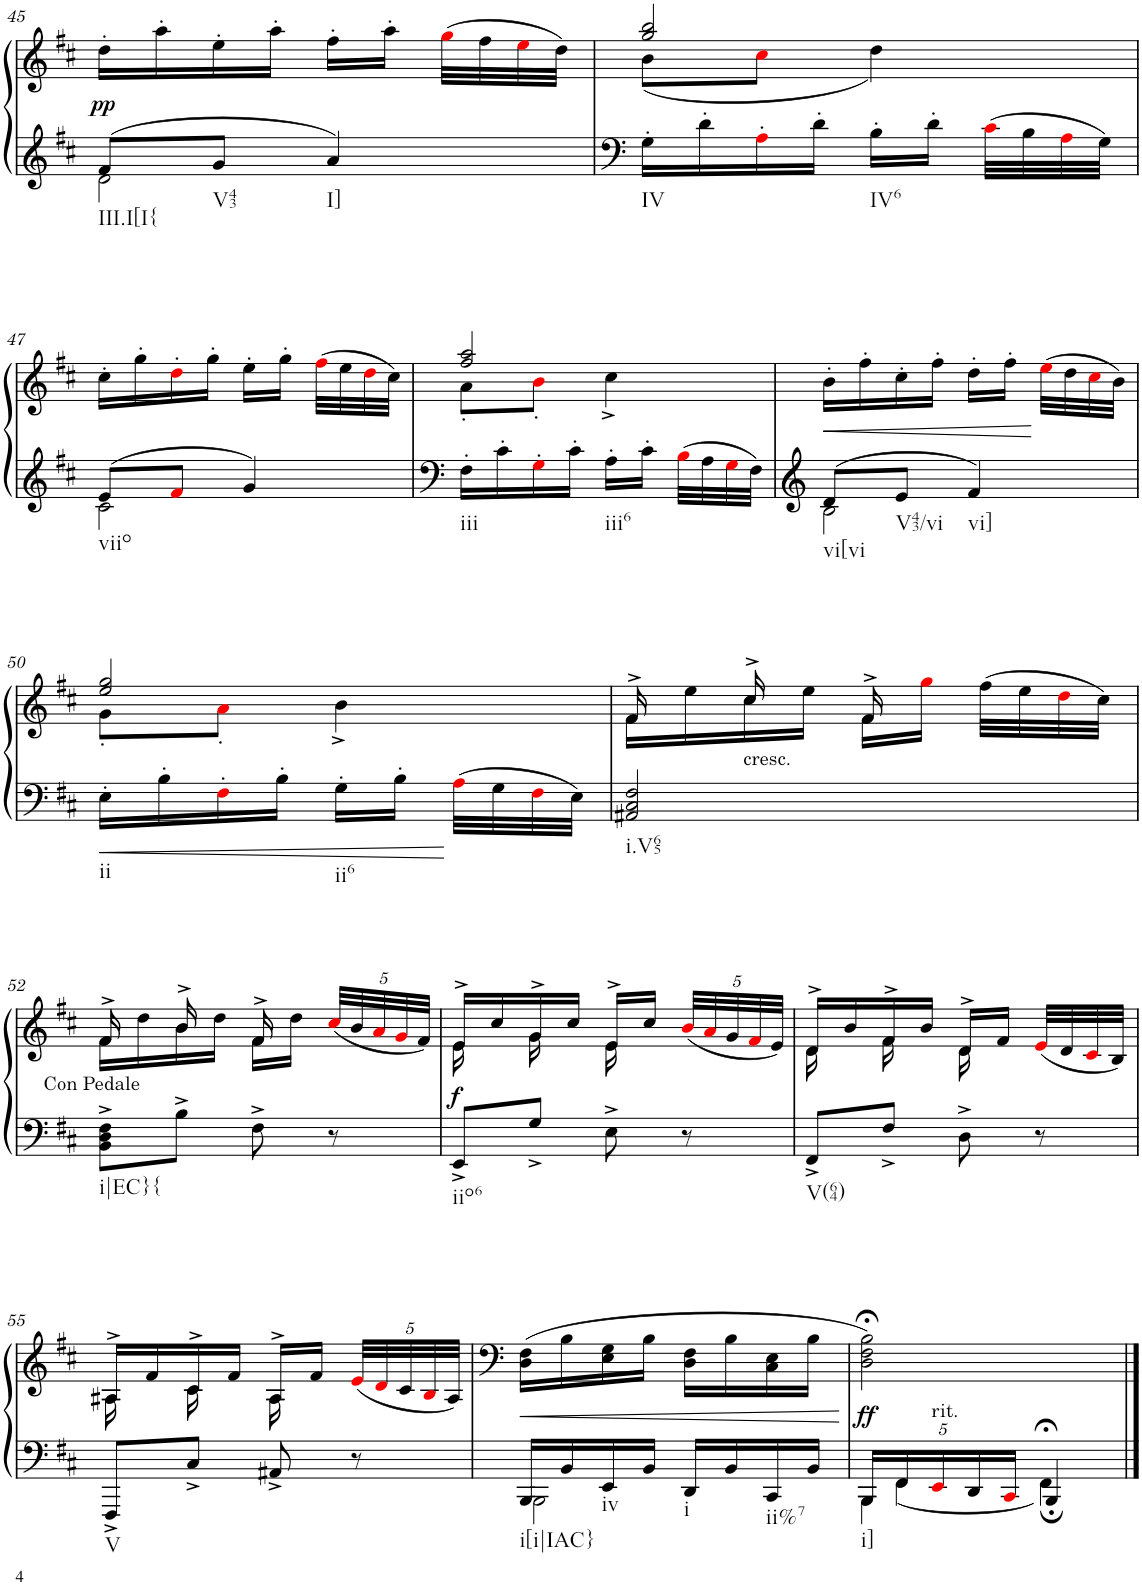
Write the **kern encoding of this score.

**kern	**kern	**dynam
*part1	*part1	*part1
*staff2	*staff1	*staff1/2
*I"Piano	*	*
*I'Pno.	*	*
!!LO:PB:g=z
*clefF4	*clefG2	*
*k[f#c#]	*k[f#c#]	*
*M2/4	*M2/4	*
=45	=45	=45
*^	*	*
!LO:TX:b:t=III.I[I{	!	!	!
!	!	!	!LO:DY:b
8f#/L	2d\	16dd'\LL	pp
.	.	16aa'\	.
!LO:TX:b:t=V43	!	!	!
8g/J	.	16ee'\	.
.	.	16aa'\JJ	.
!LO:TX:b:t=I]	!	!	!
4a/	.	16ff#'\LL	.
.	.	16aa'\JJ	.
.	.	(32ggi\LLL	.
.	.	32ff#\	.
.	.	32eei\	.
.	.	32dd\JJJ)	.
*v	*v	*	*
=46	=46	=46
*	*^	*
!LO:TX:b:t=IV	!	!	!
16G'\LL	2gg/ 2bb/	(8b\L	.
16d'\	.	.	.
16A'i\	.	8cc#i\J	.
16d'\JJ	.	.	.
!LO:TX:b:t=IV6	!	!	!
16B'\LL	.	4dd\)	.
16d'\JJ	.	.	.
32c#i\LLL	.	.	.
32B\	.	.	.
32Ai\	.	.	.
32G\JJJ	.	.	.
*	*v	*v	*
!!LO:LB:g=z
=47	=47	=47
*^	*	*
!LO:TX:b:t=viio	!	!	!
8e/L	2c#\	16cc#'\LL	.
.	.	16gg'\	.
8f#i/J	.	16dd'i\	.
.	.	16gg'\JJ	.
4g/	.	16ee'\LL	.
.	.	16gg'\JJ	.
.	.	(32ff#i\LLL	.
.	.	32ee\	.
.	.	32ddi\	.
.	.	32cc#\JJJ)	.
*v	*v	*	*
=48	=48	=48
*	*^	*
!LO:TX:b:t=iii	!	!	!
16F#'\LL	2ff#/ 2aa/	8a'\L	.
16c#'\	.	.	.
16G'i\	.	8b'i\J	.
16c#'\JJ	.	.	.
!LO:TX:b:t=iii6	!	!	!
16A'\LL	.	4cc#^\	.
16c#'\JJ	.	.	.
32Bi\LLL	.	.	.
32A\	.	.	.
32Gi\	.	.	.
32F#\JJJ	.	.	.
*	*v	*v	*
=49	=49	=49
*^	*	*
!LO:TX:b:t=vi[vi	!	!	!
!	!	!	!LO:HP:b
8d/L	2B\	16b'\LL	<
.	.	16ff#'\	.
!LO:TX:b:t=V43/vi	!	!	!
8e/J	.	16cc#'\	.
.	.	16ff#'\JJ	.
!LO:TX:b:t=vi]	!	!	!
4f#/	.	16dd'\LL	.
.	.	16ff#'\JJ	.
.	.	(32eei\LLL	.
.	.	32dd\	.
.	.	32cc#i\	.
.	.	32b\JJJ)	.
*v	*v	*	*
!!LO:LB:g=z
=50	=50	=50
!LO:TX:b:t=ii	!	!
!	!	!LO:HP:b=2
*	*^	*
16E'\LL	2ee/ 2gg/	8g'\L	<
16B'\	.	.	.
16F#'i\	.	8a'i\J	.
16B'\JJ	.	.	.
!LO:TX:b:t=ii6	!	!	!
16G'\LL	.	4b^\	.
16B'\JJ	.	.	.
32Ai\LLL	.	.	[
32G\	.	.	.
32F#i\	.	.	.
32E\JJJ	.	.	.
=51	=51	=51	=51
!LO:TX:b:t=i.V65	!	!	!
2AA#X/ 2C#/ 2F#/	16f#^/	16f#\LL	.
.	16ryy	16ee\	.
!	!LO:TX:b:t=cresc.	!	!
.	16cc#^/	16cc#\	.
.	16ryy	16ee\JJ	.
.	16f#^/	16f#\LL	.
.	16ryy	16ggi\JJ	.
.	(32ff#\LLL	8ryy	.
.	32ee\	.	.
.	32ddi\	.	.
.	32cc#\JJJ)	.	.
!!LO:LB:g=z	!!
=52	=52	=52	=52
!LO:TX:a:t=Con Pedale	!	!	!
!LO:TX:b:t=i|EC}{	!	!	!
8BB\^ 8D\^ 8F#\^L	16f#^/	16f#\LL	.
.	16ryy	16dd\	.
8B^\J	16b^/	16b\	.
.	16ryy	16dd\JJ	.
8F#^\	16f#^/	16f#\LL	.
.	16ryy	16dd\JJ	.
*	*Xbrackettup	*	*
8r	(40cc#i/LLL	8ryy	.
.	40b/	.	.
.	40ai/	.	.
.	40gi/	.	.
.	40f#/JJJ)	.	.
=53	=53	=53	=53
!LO:TX:b:t=iio6	!	!	!
!	!	!	!LO:DY:b
8EE^/L	16e^/LL	16e\	f
.	16cc#/	16ryy	.
8G^/J	16g^/	16g\	.
.	16cc#/JJ	16ryy	.
8E^\	16e^/LL	16e\	.
.	16cc#/JJ	8.ryy	.
8r	(40bi/LLL	.	.
.	40ai/	.	.
.	40g/	.	.
.	40f#i/	.	.
.	40e/JJJ)	.	.
=54	=54	=54	=54
!LO:TX:b:t=V(64)	!	!	!
8FF#^/L	16d^/LL	16d\	.
.	16b/	16ryy	.
8F#^/J	16f#^/	16f#\	.
.	16b/JJ	16ryy	.
8D^\	16d^/LL	16d\	.
.	16f#/JJ	8.ryy	.
8r	(32ei/LLL	.	.
.	32d/	.	.
.	32c#i/	.	.
.	32B/JJJ)	.	.
!!LO:LB:g=z	!!
=55	=55	=55	=55
!LO:TX:b:t=V	!	!	!
8FFF#^/L	16A#X^/LL	16A#\	.
.	16f#/	16ryy	.
8C#^/J	16c#^/	16c#\	.
.	16f#/JJ	16ryy	.
8AA#X^/	16A#^/LL	16A#\	.
.	16f#/JJ	8.ryy	.
8r	(40ei/LLL	.	.
.	40di/	.	.
.	40c#/	.	.
.	40Bi/	.	.
.	40A#/JJJ)	.	.
*	*v	*v	*
=56	=56	=56
*^	*	*
!LO:TX:b:t=i[i|IAC}	!	!	!
16BBB/LL	2BBB\	(16D\ 16F#\LL	.
16BB/	.	16B\	.
!LO:TX:b:t=iv	!	!	!
16EE/	.	16E\ 16G\	.
16BB/JJ	.	16B\JJ	.
!LO:TX:b:t=i	!	!	!
16DD/LL	.	16D\ 16F#\LL	.
16BB/	.	16B\	.
!LO:TX:b:t=ii%7	!	!	!
16CC#/	.	16C#\ 16E\	.
16BB/JJ	.	16B\JJ	.
*v	*v	*	*
.	.	[
=57	=57	=57
*Xbrackettup	*	*
*^	*	*
*	*^	*	*
!LO:TX:b:t=i]	!	!	!	!
!	!	!	!	!LO:DY:b
20BBB/LL	4BBB\	20ryy	2D\;< 2F#\;< 2B\;<)	ff
20FF#/	.	[5FF#\	.	.
!LO:TX:a:t=rit.	!	!	!	!
20EEi/	.	.	.	.
20DD/	.	.	.	.
20CC#i/JJ	.	.	.	.
4BBB;/	4ryy	4FF#;<\]	.	.
*v	*v	*v	*	*
==	==	==
*-	*-	*-
